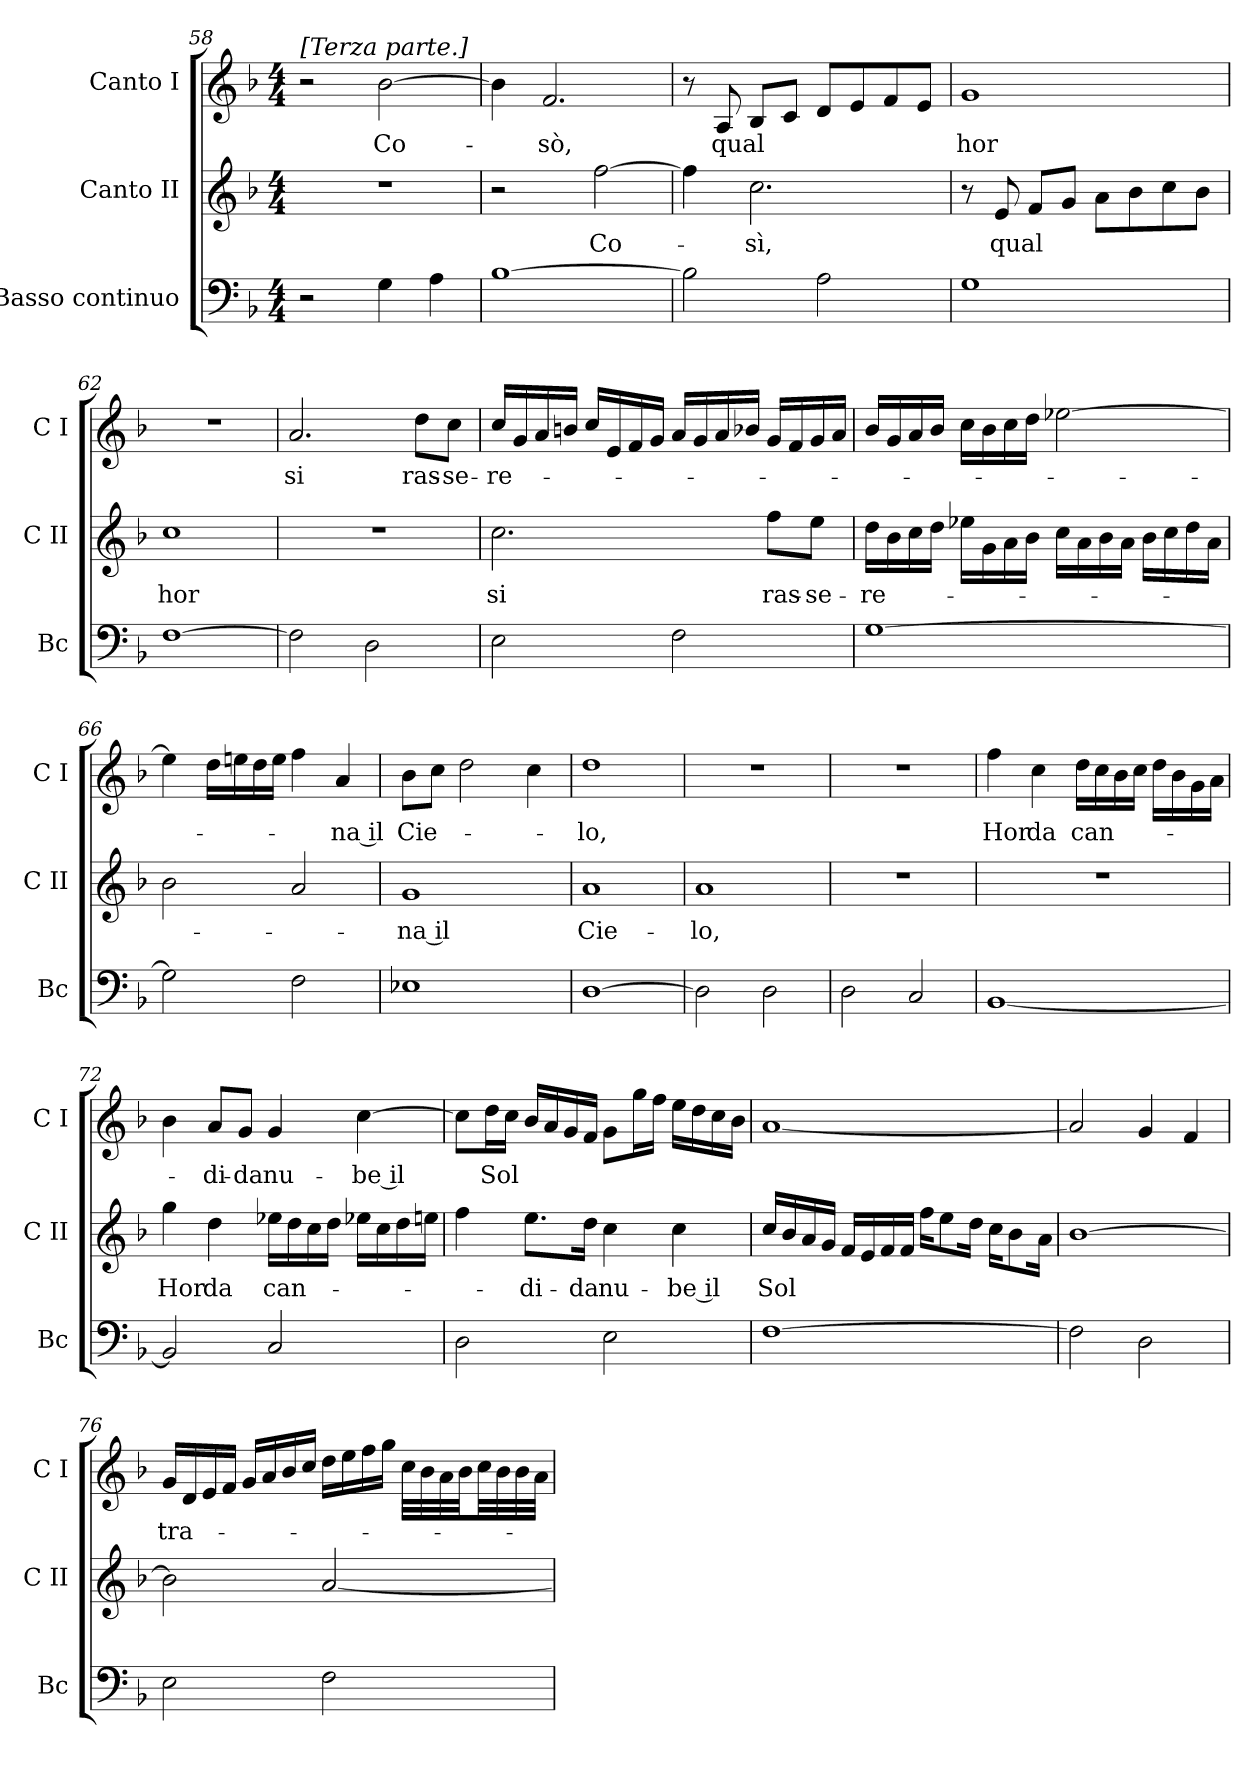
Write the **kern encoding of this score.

**kern	**kern	**text	**kern	**text
*part3	*part2	*part2	*part1	*part1
*staff3	*staff2	*staff2	*staff1	*staff1
*I"Basso continuo	*I"Canto II	*	*I"Canto I	*
*I'Bc	*I'C II	*	*I'C I	*
*clefF4	*clefG2	*	*clefG2	*
*k[b-]	*k[b-]	*	*k[b-]	*
*F:	*F:	*	*F:	*
*M4/4	*M4/4	*	*M4/4	*
=58	=58	=58	=58	=58
!	!	!	!LO:TX:a:t=[Terza parte.]	!
2r	1r	.	2r	.
4G	.	.	[2b-	Co-
4A	.	.	.	.
=59	=59	=59	=59	=59
[1B-	2r	.	4b-]	.
.	.	.	2.f	-sò,
.	[2ff	Co-	.	.
=60	=60	=60	=60	=60
2B-]	4ff]	.	8r	.
.	.	.	8A	qual
.	2.cc	-sì,	8B-L	.
.	.	.	8cJ	.
2A	.	.	8dL	.
.	.	.	8e	.
.	.	.	8f	.
.	.	.	8eJ	.
=61	=61	=61	=61	=61
1G	8r	.	1g	hor
.	8e	qual	.	.
.	8fL	.	.	.
.	8gJ	.	.	.
.	8aL	.	.	.
.	8b-	.	.	.
.	8cc	.	.	.
.	8b-J	.	.	.
=62	=62	=62	=62	=62
[1F	1cc	hor	1r	.
=63	=63	=63	=63	=63
2F]	1r	.	2.a	si
2D	.	.	.	.
.	.	.	8ddL	ras-
.	.	.	8ccJ	-se-
=64	=64	=64	=64	=64
2E	2.cc	si	16ccLL	-re-
.	.	.	16g	.
.	.	.	16a	.
.	.	.	16bnJJ	.
.	.	.	16ccLL	.
.	.	.	16e	.
.	.	.	16f	.
.	.	.	16gJJ	.
2F	.	.	16aLL	.
.	.	.	16g	.
.	.	.	16a	.
.	.	.	16b-XJJ	.
.	8ffL	ras-	16gLL	.
.	.	.	16f	.
.	8eeJ	-se-	16g	.
.	.	.	16aJJ	.
=65	=65	=65	=65	=65
[1G	16ddLL	-re-	16b-LL	.
.	16b-	.	16g	.
.	16cc	.	16a	.
.	16ddJJ	.	16b-JJ	.
.	16ee-XLL	.	16ccLL	.
.	16g	.	16b-	.
.	16a	.	16cc	.
.	16b-JJ	.	16ddJJ	.
.	16ccLL	.	[2ee-X	.
.	16a	.	.	.
.	16b-	.	.	.
.	16aJJ	.	.	.
.	16b-LL	.	.	.
.	16cc	.	.	.
.	16dd	.	.	.
.	16aJJ	.	.	.
=66	=66	=66	=66	=66
2G]	2b-	.	4ee-]	.
.	.	.	16ddLL	.
.	.	.	16een	.
.	.	.	16dd	.
.	.	.	16eeJJ	.
2F	2a	.	4ff	.
.	.	.	4a	-na il
=67	=67	=67	=67	=67
1E-X	1g	-na il	8b-L	Cie-
.	.	.	8ccJ	.
.	.	.	2dd	.
.	.	.	4cc	.
=68	=68	=68	=68	=68
[1D	1a	Cie-	1dd	-lo,
=69	=69	=69	=69	=69
2D]	1a	-lo,	1r	.
2D	.	.	.	.
=70	=70	=70	=70	=70
2D	1r	.	1r	.
2C	.	.	.	.
=71	=71	=71	=71	=71
[1BB-	1r	.	4ff	Hor
.	.	.	4cc	da
.	.	.	16ddLL	can-
.	.	.	16cc	.
.	.	.	16b-	.
.	.	.	16ccJJ	.
.	.	.	16ddLL	.
.	.	.	16b-	.
.	.	.	16g	.
.	.	.	16aJJ	.
=72	=72	=72	=72	=72
2BB-]	4gg	Hor	4b-	.
.	4dd	da	8aL	-di-
.	.	.	8gJ	-da
2C	16ee-XLL	can-	4g	nu-
.	16dd	.	.	.
.	16cc	.	.	.
.	16ddJJ	.	.	.
.	16ee-XLL	.	[4cc	-be il
.	16cc	.	.	.
.	16dd	.	.	.
.	16eenJJ	.	.	.
=73	=73	=73	=73	=73
2D	4ff	.	8ccL]	.
.	.	.	16ddL	Sol
.	.	.	16ccJJ	.
.	8.eeL	-di-	16b-LL	.
.	.	.	16a	.
.	.	.	16g	.
.	16ddJk	-da	16fJJ	.
2E	4cc	nu-	8gL	.
.	.	.	16ggL	.
.	.	.	16ffJJ	.
.	4cc	-be il	16eeLL	.
.	.	.	16dd	.
.	.	.	16cc	.
.	.	.	16b-JJ	.
=74	=74	=74	=74	=74
[1F	16ccLL	Sol	[1a	.
.	16b-	.	.	.
.	16a	.	.	.
.	16gJJ	.	.	.
.	16fLL	.	.	.
.	16e	.	.	.
.	16f	.	.	.
.	16fJJ	.	.	.
.	16ffKL	.	.	.
.	8ee	.	.	.
.	16ddJk	.	.	.
.	16ccKL	.	.	.
.	8b-	.	.	.
.	16aJk	.	.	.
=75	=75	=75	=75	=75
2F]	[1b-	.	2a]	.
2D	.	.	4g	.
.	.	.	4f	.
=76	=76	=76	=76	=76
2E	2b-]	.	16gLL	tra-
.	.	.	16d	.
.	.	.	16e	.
.	.	.	16fJJ	.
.	.	.	16gLL	.
.	.	.	16a	.
.	.	.	16b-	.
.	.	.	16ccJJ	.
2F	[2a	.	16ddLL	.
.	.	.	16ee	.
.	.	.	16ff	.
.	.	.	16ggJJ	.
.	.	.	32ccLLL	.
.	.	.	32b-	.
.	.	.	32a	.
.	.	.	32b-JJ	.
.	.	.	32ccLL	.
.	.	.	32b-	.
.	.	.	32b-	.
.	.	.	32aJJJ	.
=	=	=	=	=
*-	*-	*-	*-	*-
